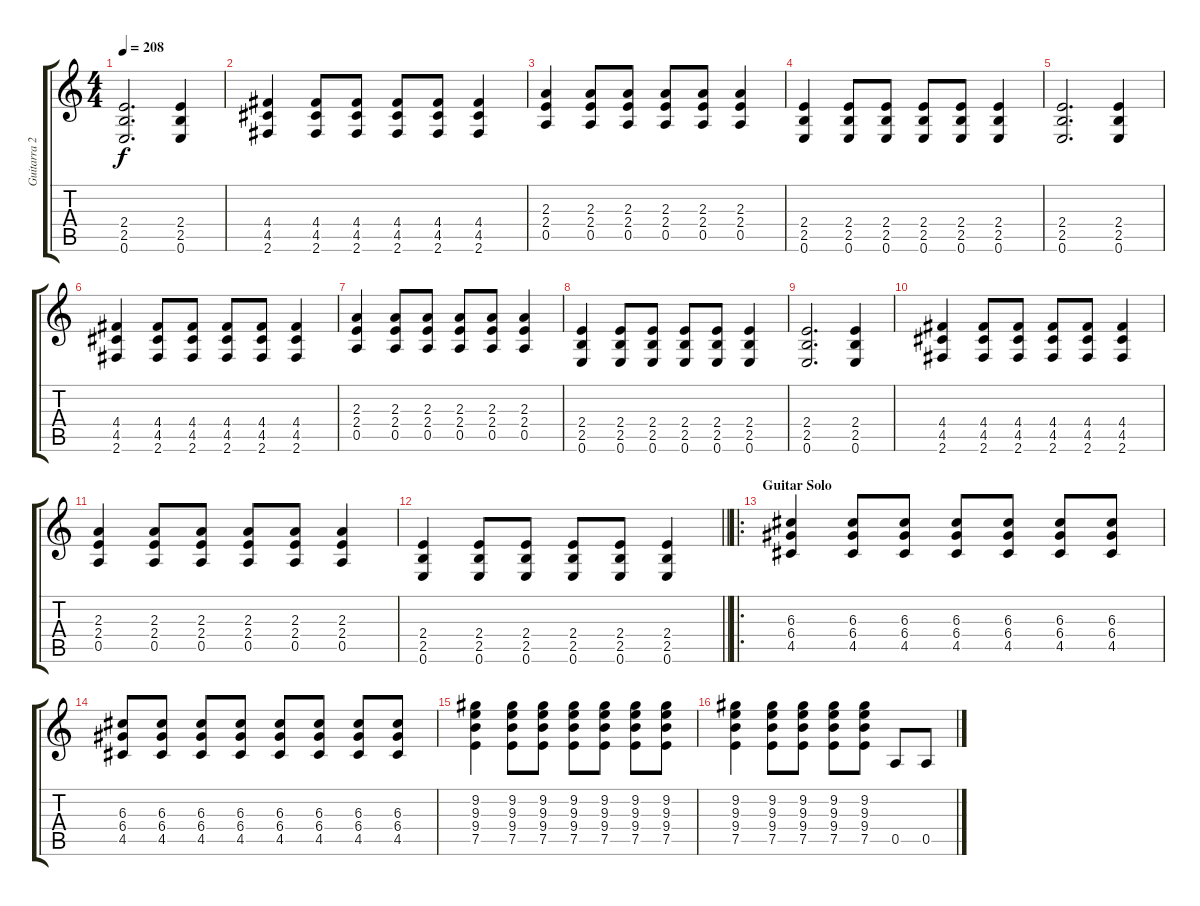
\track ("Guitarra 2" "Guitarra 2") {instrument distortionguitar}
\staff {score tabs}
\tuning (E4 B3 G3 D3 A2 E2) {hide}
\ts (4 4)
\tempo 208
\clef g2
\ks c
(2.4 2.5 0.6).2{d dy f} (2.4 2.5 0.6).4 |
(4.4 4.5 2.6).4 (4.4 4.5 2.6).8 (4.4 4.5 2.6).8 (4.4 4.5 2.6).8 (4.4 4.5 2.6).8 (4.4 4.5 2.6).4 |
(2.3 2.4 0.5).4 (2.3 2.4 0.5).8 (2.3 2.4 0.5).8 (2.3 2.4 0.5).8 (2.3 2.4 0.5).8 (2.3 2.4 0.5).4 |
(2.4 2.5 0.6).4 (2.4 2.5 0.6).8 (2.4 2.5 0.6).8 (2.4 2.5 0.6).8 (2.4 2.5 0.6).8 (2.4 2.5 0.6).4 |
(2.4 2.5 0.6).2{d} (2.4 2.5 0.6).4 |
(4.4 4.5 2.6).4 (4.4 4.5 2.6).8 (4.4 4.5 2.6).8 (4.4 4.5 2.6).8 (4.4 4.5 2.6).8 (4.4 4.5 2.6).4 |
(2.3 2.4 0.5).4 (2.3 2.4 0.5).8 (2.3 2.4 0.5).8 (2.3 2.4 0.5).8 (2.3 2.4 0.5).8 (2.3 2.4 0.5).4 |
(2.4 2.5 0.6).4 (2.4 2.5 0.6).8 (2.4 2.5 0.6).8 (2.4 2.5 0.6).8 (2.4 2.5 0.6).8 (2.4 2.5 0.6).4 |
(2.4 2.5 0.6).2{d} (2.4 2.5 0.6).4 |
(4.4 4.5 2.6).4 (4.4 4.5 2.6).8 (4.4 4.5 2.6).8 (4.4 4.5 2.6).8 (4.4 4.5 2.6).8 (4.4 4.5 2.6).4 |
(2.3 2.4 0.5).4 (2.3 2.4 0.5).8 (2.3 2.4 0.5).8 (2.3 2.4 0.5).8 (2.3 2.4 0.5).8 (2.3 2.4 0.5).4 |
\barLineRight lightlight
(2.4 2.5 0.6).4 (2.4 2.5 0.6).8 (2.4 2.5 0.6).8 (2.4 2.5 0.6).8 (2.4 2.5 0.6).8 (2.4 2.5 0.6).4 |
\ro
\section ("" "Guitar Solo")
(6.3 6.4 4.5).4 (6.3 6.4 4.5).8 (6.3 6.4 4.5).8 (6.3 6.4 4.5).8 (6.3 6.4 4.5).8 (6.3 6.4 4.5).8 (6.3 6.4 4.5).8 |
(6.3 6.4 4.5).8 (6.3 6.4 4.5).8 (6.3 6.4 4.5).8 (6.3 6.4 4.5).8 (6.3 6.4 4.5).8 (6.3 6.4 4.5).8 (6.3 6.4 4.5).8 (6.3 6.4 4.5).8 |
(9.2 9.3 9.4 7.5).4 (9.2 9.3 9.4 7.5).8 (9.2 9.3 9.4 7.5).8 (9.2 9.3 9.4 7.5).8 (9.2 9.3 9.4 7.5).8 (9.2 9.3 9.4 7.5).8 (9.2 9.3 9.4 7.5).8 |
(9.2 9.3 9.4 7.5).4 (9.2 9.3 9.4 7.5).8 (9.2 9.3 9.4 7.5).8 (9.2 9.3 9.4 7.5).8 (9.2 9.3 9.4 7.5).8 0.5.8 0.5.8
